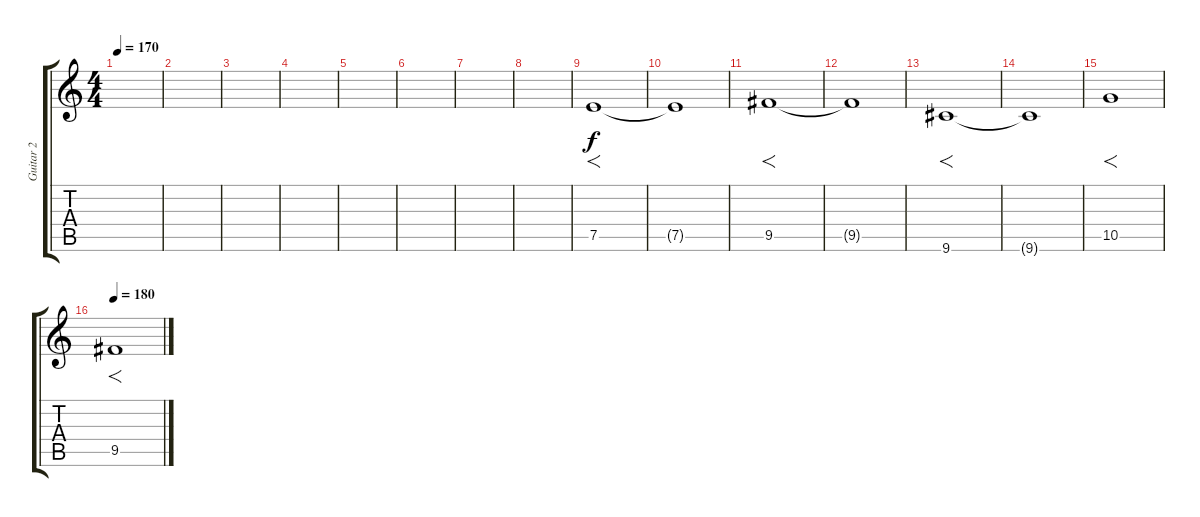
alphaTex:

\track ("Guitar 2" "Guitar 2") {instrument distortionguitar}
\staff {score tabs}
\tuning (E4 B3 G3 D3 A2 E2) {hide}
\ts (4 4)
\tempo 170
\clef g2
\ks c
|
|
|
|
|
|
|
|
7.5.1{f} |
7.5{t}.1 |
9.5.1{f} |
9.5{t}.1 |
9.6.1{f} |
9.6{t}.1 |
10.5.1{f} |
\tempo 180
9.5.1{f}
